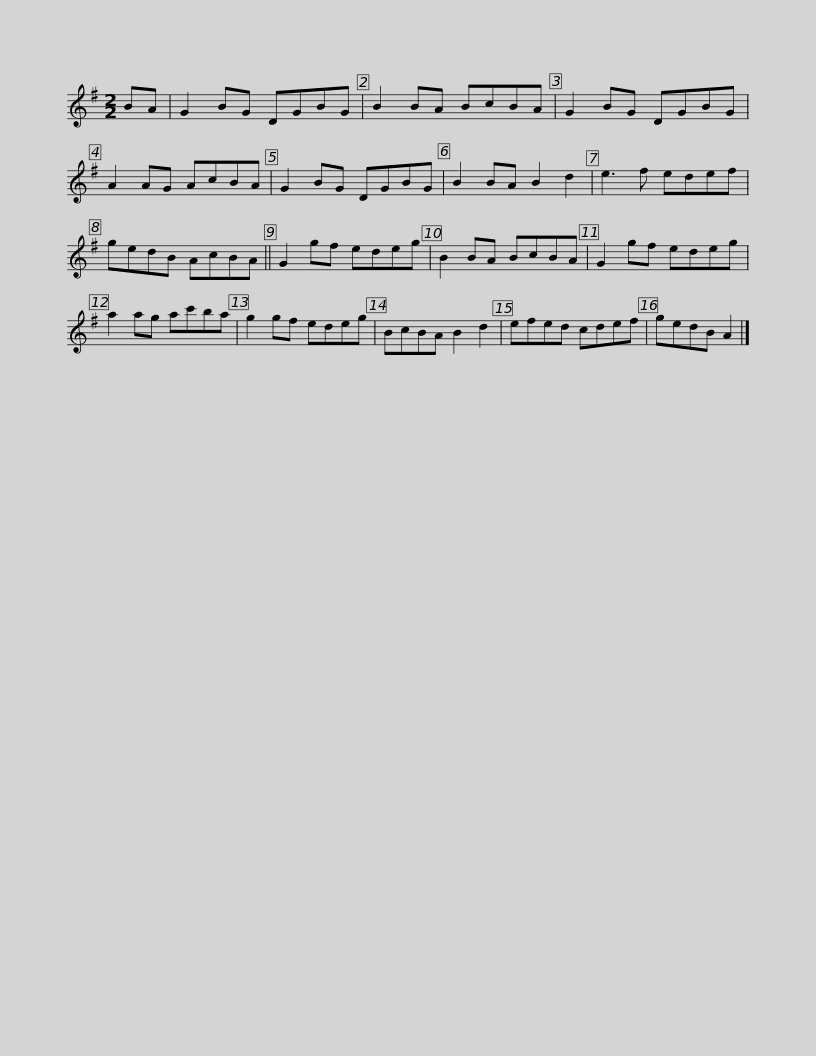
X:1
L:1/8
M:2/2
I:linebreak $
K:G
V:1 treble
V:1
 BA | G2 BG DGBG | B2 BA BcBA | G2 BG DGBG | A2 AG AcBA | %5
 G2 BG DGBG | B2 BA B2 d2 |$ e3 f edef | gedB AcBA || G2 gf edeg | %10
 B2 BA BcBA | G2 gf edeg | a2 ag ac'ba |$ g2 gf edeg | BcBA B2 d2 | %15
 efed cdef | gedB A2 |] %17
